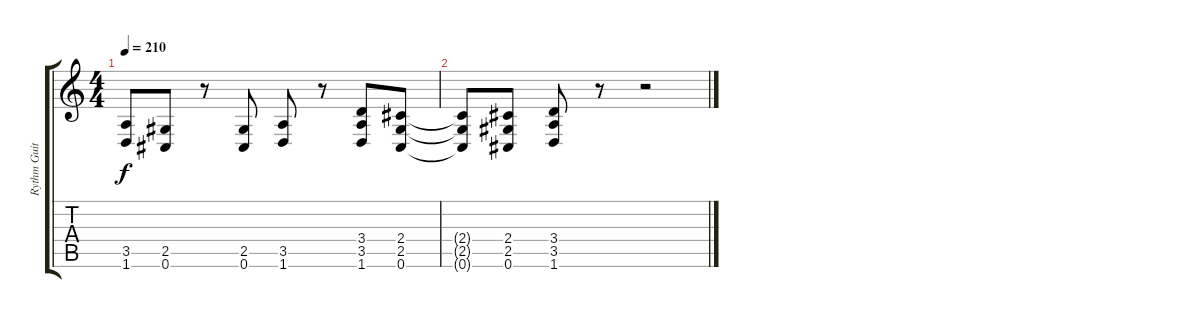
\track ("Rythm Guitar" "Rythm Guit") {instrument distortionguitar}
\staff {score tabs}
\tuning (Db4 Ab3 E3 B2 Gb2 Db2) {hide}
\ts (4 4)
\tempo 210
\clef g2
\ks c
(3.5 1.6).8{dy f} (2.5 0.6).8 r.8 (2.5 0.6).8 (3.5 1.6).8 r.8 (3.4 3.5 1.6).8 (2.4 2.5 0.6).8 |
(2.4{t} 2.5{t} 0.6{t}).8 (2.4 2.5 0.6).8 (3.4 3.5 1.6).8 r.8 r.2
